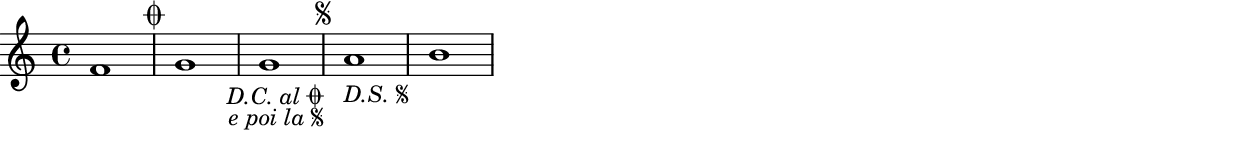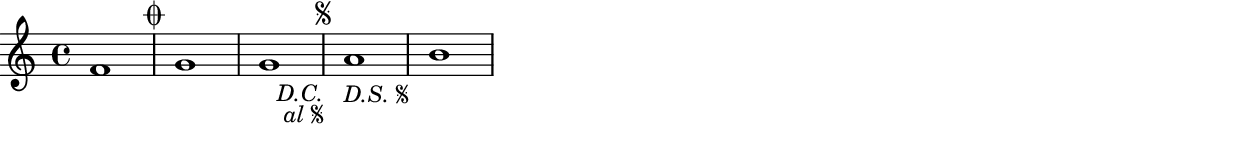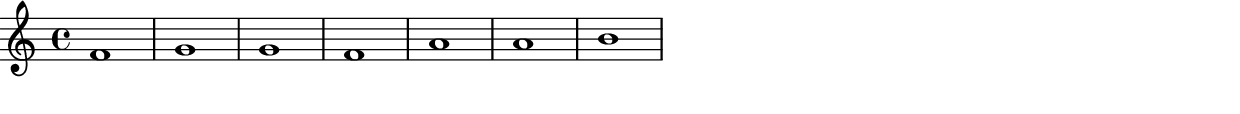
%% Generated by lilypond-book
%% Options: [exampleindent=10.16\mm,indent=0\mm,line-width=160\mm,paper-height=845.047\pt,paper-width=597.508\pt,papersize='(cons (* 597.508 pt) (* 845.047 pt))]
\include "lilypond-book-preamble.ly"


% ****************************************************************
% Start cut-&-pastable-section
% ****************************************************************

#(ly:set-option 'eps-box-padding 3.000000)



\paper {
  #(set-paper-size '(cons (* 597.508 pt) (* 845.047 pt)))
  indent = 0\mm
  line-width = 160\mm
  % offset the left padding, also add 1mm as lilypond creates cropped
  % images with a little space on the right
  line-width = #(- line-width (* mm  3.000000) (* mm 1))
}

\layout {
  
}




% ****************************************************************
% ly snippet:
% ****************************************************************
\sourcefilename "/lilypond-2.26.0/input/regression/repeat-dc-al-segno.ly"
\sourcefileline 0
\version "2.23.6"

#(ly:set-option 'warning-as-error #t)

\header {
  texidoc="This tests @emph{D.C.} al Coda form, but with a segno where
the Coda label would normally be.  The @emph{D.C.} instructions refer
to the segno."
}

piece = \new Voice \fixed c' {
  \repeat segno 2 {
    f1
    \alternative {
      { g1 | g }
      <>
    }
  }
  \repeat segno 2 {
    a1
  }
  b1
}

\new Score {
  \new Staff \with { instrumentName = "default" } \piece
}

\new Score \with {
  dalSegnoTextFormatter = #format-dal-segno-text-brief
} {
  \new Staff \with { instrumentName = "brief" } \piece
}

\new Score {
  \new Staff \with { instrumentName = "unfolded" } \unfoldRepeats \piece
}



% ****************************************************************
% end ly snippet
% ****************************************************************
